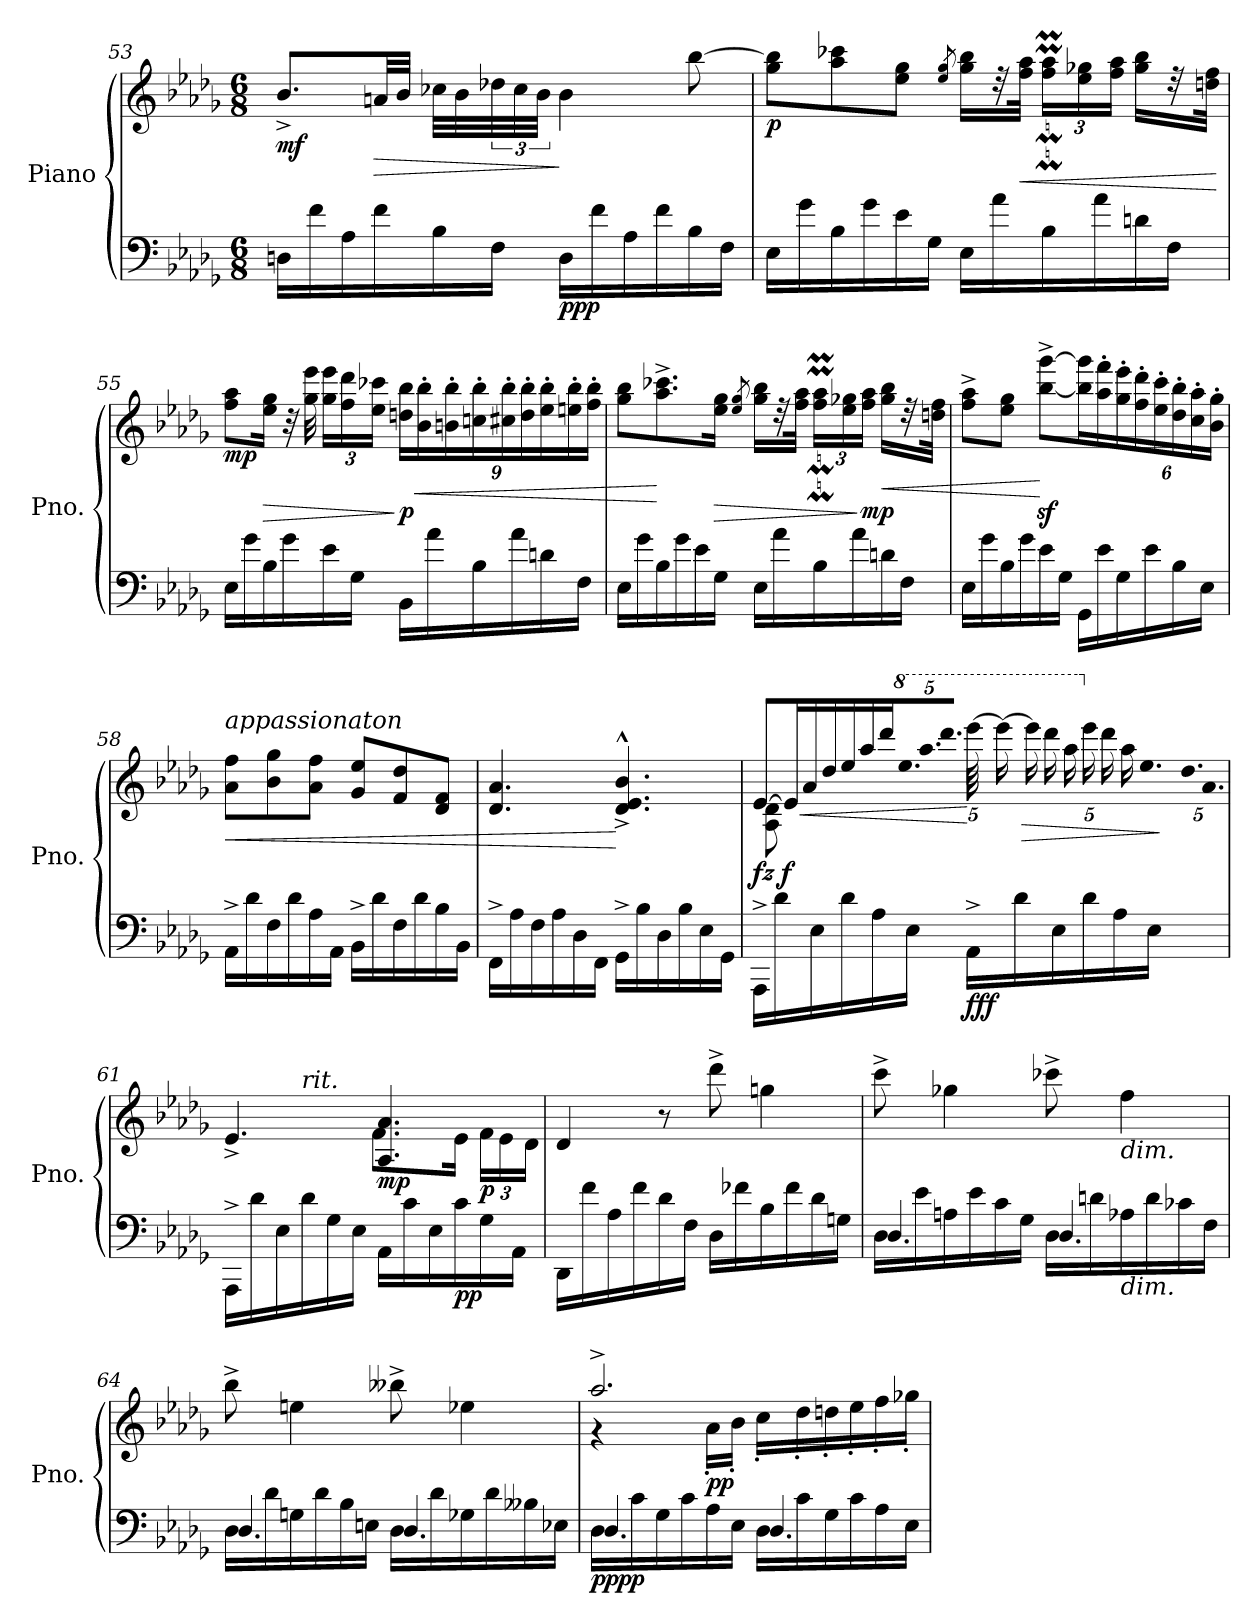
**kern	**kern	**dynam
*part1	*part1	*part1
*staff2	*staff1	*staff1/2
*I"Piano	*	*
*I'Pno.	*	*
*clefF4	*clefG2	*
*k[b-e-a-d-g-]	*k[b-e-a-d-g-]	*
*M6/8	*M6/8	*
=53	=53	=53
!	!	!LO:DY:b
16Dn\LL	8.b-^/L	mf
16f\	.	.
16A-\	.	.
!	!	!LO:HP:b
16f\	32an/LL	>
.	32b-/JJJ	.
16B-\	32cc-X\LLL	.
.	32b-\	.
16F\JJ	48dd-X\	.
.	48cc-\	.
.	48b-\JJJ	.
!	!	!LO:DY:n=1:b=2
!	!	!LO:DY:n=2:b
16D\LL	4b-\	] pp p
16f\	.	.
16A-\	.	.
16f\	.	.
16B-\	[8bb-\	.
16F\JJ	.	.
!!LO:LB:g=z
=54	=54	=54
!	!	!LO:DY:b
16E-\LL	8gg-\ 8bb-\]L	p
16g-\	.	.
16B-\	8aa-\ 8ccc-X\	.
16g-\	.	.
16e-\	8ee-\ 8gg-\J	.
16G-\JJ	.	.
.	8qee-/ 8qgg-/	.
16E-\LL	16gg-\ 16bb-\LL	.
16a-\	32rdd	.
!	!	!LO:HP:b
.	32ff\ 32aa-\JJk	<
*	*Xbrackettup	*
16B-\	24ff\M 24aa-\MLL	.
.	24ee-\ 24gg-\	.
16a-\	.	.
.	24ff\ 24aa-\JJ	.
16dn\	16gg-\ 16bb-\LL	.
16F\JJ	32rdd	.
.	32ddn\ 32ff\JJk	.
.	.	[
=55	=55	=55
!	!	!LO:DY:b
16E-\LL	8ff\ 8aa-\L	mp
16g-\	.	.
!	!	!LO:HP:b
16B-\	16ee-\ 16gg-\Jk	>
16g-\	32r	.
.	32gg-\ 32eee-\	.
16e-\	24gg-\ 24eee-\LL	.
.	24ff\ 24ddd-\	.
16G-\JJ	.	.
.	24ee-\ 24ccc-X\JJ	.
!	!	!LO:DY:n=1:b
16BB-\LL	24ddn\ 24bb-\LL	] p
!	!	!LO:HP:b
.	24b-\' 24bb-\'	<
16a-\	.	.
*	*MM42	*
.	24bn\' 24bb-\'	.
16B-\	24ccn\' 24bb-\'	.
.	24cc#X\' 24bb-\'	.
16a-\	.	.
*	*MM46	*
.	24dd\' 24bb-\'	.
16dn\	24ee-\' 24bb-\'	.
.	24een\' 24bb-\'	.
16F\JJ	.	.
.	24ff\' 24bb-\'JJ	.
=56	=56	=56
*	*MM48	*
16E-\LL	8gg-\ 8bb-\L	.
16g-\	.	.
!	!	!LO:DY:n=1:b=2
!	!	!LO:DY:n=2:b
16B-\	8.aa-\^ 8.ccc-X\^	[ p mf
16g-\	.	.
16e-\	.	.
!	!	!LO:HP:b
16G-\JJ	16ee-\ 16gg-\Jk	>
.	8qee-/ 8qgg-/	.
16E-\LL	16gg-\ 16bb-\LL	.
16a-\	32rdd	.
.	32ff\ 32aa-\JJk	.
16B-\	24ff\M 24aa-\MLL	.
.	24ee-\ 24gg-\	.
16a-\	.	.
!	!	!LO:DY:n=3:b
.	24ff\ 24aa-\JJ	] mp
!	!	!LO:HP:b
16dn\	16gg-\ 16bb-\LL	<
16F\JJ	32rdd	.
.	32ddn\ 32ff\JJk	.
!!LO:LB:g=z
=57	=57	=57
16E-\LL	8ff\^ 8aa-\^L	.
16g-\	.	.
16B-\	8ee-\ 8gg-\J	.
16g-\	.	.
16e-\	[8bb-\z<^ [8ggg-\z<^L	[
16G-\JJ	.	.
16GG-\LL	16bb-\] 16ggg-\]L	.
16e-\	16aa-\' 16fff\'	.
16G-\	24gg-\' 24eee-\'	.
.	24ff\' 24ddd-\'	.
16e-\	.	.
.	24ee-\' 24ccc\'	.
16B-\	24dd-\' 24bb-\'	.
.	24cc\' 24aa-\'	.
16E-\JJ	.	.
.	24b-\' 24gg-\'JJ	.
=58	=58	=58
!	!LO:TX:a:i:t=appassionaton	!
!	!	!LO:HP:b
!	!	!LO:DY:n=1:b=2
!	!	!LO:DY:n=2:b
16AA-^\LL	8a-\ 8ff\L	< mp mf
16d-\	.	.
16F\	8b-\ 8gg-\	.
16d-\	.	.
16A-\	8a-\ 8ff\J	.
16AA-\JJ	.	.
*	*MM42	*
16BB-^\LL	8g-/ 8ee-/L	.
16d-\	.	.
16F\	8f/ 8dd-/	.
16d-\	.	.
16B-\	8d-/ 8f/J	.
16BB-\JJ	.	.
=59	=59	=59
*	*MM48	*
16FF^\LL	4.d-/ 4.a-/	.
16A-\	.	.
16F\	.	.
16A-\	.	.
16D-\	.	.
16FF\JJ	.	.
!	!	!LO:DY:n=1:b=2
!	!	!LO:DY:n=2:b
16GG-^\LL	4.d-/^^^ 4.e-/^^^ 4.b-/^^^	[ mf ff
16B-\	.	.
16D-\	.	.
16B-\	.	.
16E-\	.	.
16GG-\JJ	.	.
!!LO:PB:g=z
=60	=60	=60
*	*Xtuplet	*
*	*^	*
!	!	!	!LO:DY:b
16AAA-^\LL	[40%3e-/L	8A-\ 8d-\	fz
16d-\	.	.	.
!	!	!	!LO:DY:b
.	80%3e-/L]	.	f
!	!	!	!LO:HP:b
.	80%3a-/	.	<
16E-\	.	8ryy	.
.	80%3dd-/	.	.
16d-\	80%3ee-/	.	.
.	80%3aa-/	.	.
16A-\	.	2ryy	.
.	80%3ddd-/	.	.
*	*8va	*	*
*	*tuplet	*	*
*	*MM42	*	*
!	!LO:N:vis=16.	!	!
.	40eee-/	.	.
16E-\JJ	.	.	.
!	!LO:N:vis=16.	!	!
.	40aaa-/	.	.
!	!LO:N:vis=16.	!	!
.	40dddd-/JJ	.	.
!	!	!	!LO:DY:n=1:b=2
!	!	!	!LO:DY:n=2:b
16AA-^\LL	[80eeee-\L	.	[ f ff
.	16eeee-\L_	.	.
16d-\	.	.	.
*	*MM48	*	*
!	!	!	!LO:HP:b
.	80%3eeee-\L]	.	>
.	80%3dddd-\	.	.
16E-\	.	.	.
.	80%3aaa-\	.	.
*	*X8va	*	*
16d-\	80%3eee-\	.	.
.	80%3ddd-\	.	.
16A-\	.	.	.
.	80%3aa-\	.	.
*	*MM44	*	*
!	!LO:N:vis=16.	!	!
.	40ee-\	.	.
16E-\JJ	.	.	.
!	!LO:N:vis=16.	!	!
.	40dd-\	.	.
!	!LO:N:vis=16.	!	!
.	40a-\JJ	.	.
*	*v	*v	*
.	.	]
=61	=61	=61
*	*MM48	*
*	*^	*
!	!	!	!LO:DY:b=2
!	!	!	!LO:DY:n=1:b
*	*	*^	*
16AAA-^\LL	4.e-^/	4.rcyy	8.ryy	p mf
16d-\	.	.	.	.
16E-\	.	.	.	.
!	!	!	!LO:TX:a:i:t=rit.	!
16d-\	.	.	2ryy	.
16G-\	.	.	.	.
16E-\JJ	.	.	.	.
!	!	!	!	!LO:DY:n=2:b
16AA-\LL	4.A-/ 4.a-/	8.f\L	.	mp
16c\	.	.	.	.
16E-\	.	.	.	.
*	*MM36	*	*	*
!	!	!	!	!LO:DY:n=3:b=2
16c\	.	16e-\Jk	.	pp
!	!	!	!	!LO:DY:n=4:b
16G-\	.	24f\LL	.	p
.	.	24e-\	.	.
16AA-\JJ	.	.	16ryy	.
.	.	24d-\JJ	.	.
=62	=62	=62	=62	=62
!	!LO:TX:a:i:t=a tempo	!	!	!
*	*v	*v	*v	*
16DD-\LL	4d-/	.
16f\	.	.
16A-\	.	.
16f\	.	.
16d-\	8r	.
16F\JJ	.	.
16D-\LL	8ddd-^\	.
16f-X\	.	.
16B-\	4ggn\	.
16f-\	.	.
16d-\	.	.
16Gn\JJ	.	.
!!LO:LB:g=z
=63	=63	=63
*^	*	*
16D-\LL	4.D-/	8ccc^\	.
16e-\	.	.	.
16An\	.	4gg-X\	.
16e-\	.	.	.
16c\	.	.	.
16G-\JJ	.	.	.
16D-\LL	4.D-/	8ccc-X^\	.
16dn\	.	.	.
!	!	!LO:TX:b:i:t=dim.	!
!LO:TX:b:i:t=dim.	!	!	!
16A-X\	.	4ff\	.
16d\	.	.	.
16c-X\	.	.	.
16F\JJ	.	.	.
=64	=64	=64	=64
16D-\LL	4.D-/	8bb-^\	.
16d-\	.	.	.
16Gn\	.	4een\	.
16d-\	.	.	.
16B-\	.	.	.
16En\JJ	.	.	.
16D-\LL	4.D-/	8bb--X^\	.
16d-\	.	.	.
16G-X\	.	4ee-X\	.
16d-\	.	.	.
16B--X\	.	.	.
16E-X\JJ	.	.	.
=65	=65	=65	=65
*	*	*^	*
!	!	!	!	!LO:DY:b=2
!	!	!	!	!LO:DY:n=1:b
16D-\LL	4.D-/	2.aa-^/	4r	pp pp
16c\	.	.	.	.
16G-\	.	.	.	.
16c\	.	.	.	.
!	!	!	!	!LO:DY:n=2:b
16A-\	.	.	16a-'\LL	pp
16E-\JJ	.	.	16b-'\JJ	.
16D-\LL	4.D-/	.	16cc'\LL	.
16c\	.	.	16dd-'\	.
16G-\	.	.	16ddn'\	.
*	*	*MM36	*	*
16c\	.	.	16ee-'\	.
16A-\	.	.	16ff'\	.
16E-\JJ	.	.	16gg-X'\JJ	.
*v	*v	*	*	*
*	*v	*v	*
=	=	=
*-	*-	*-
